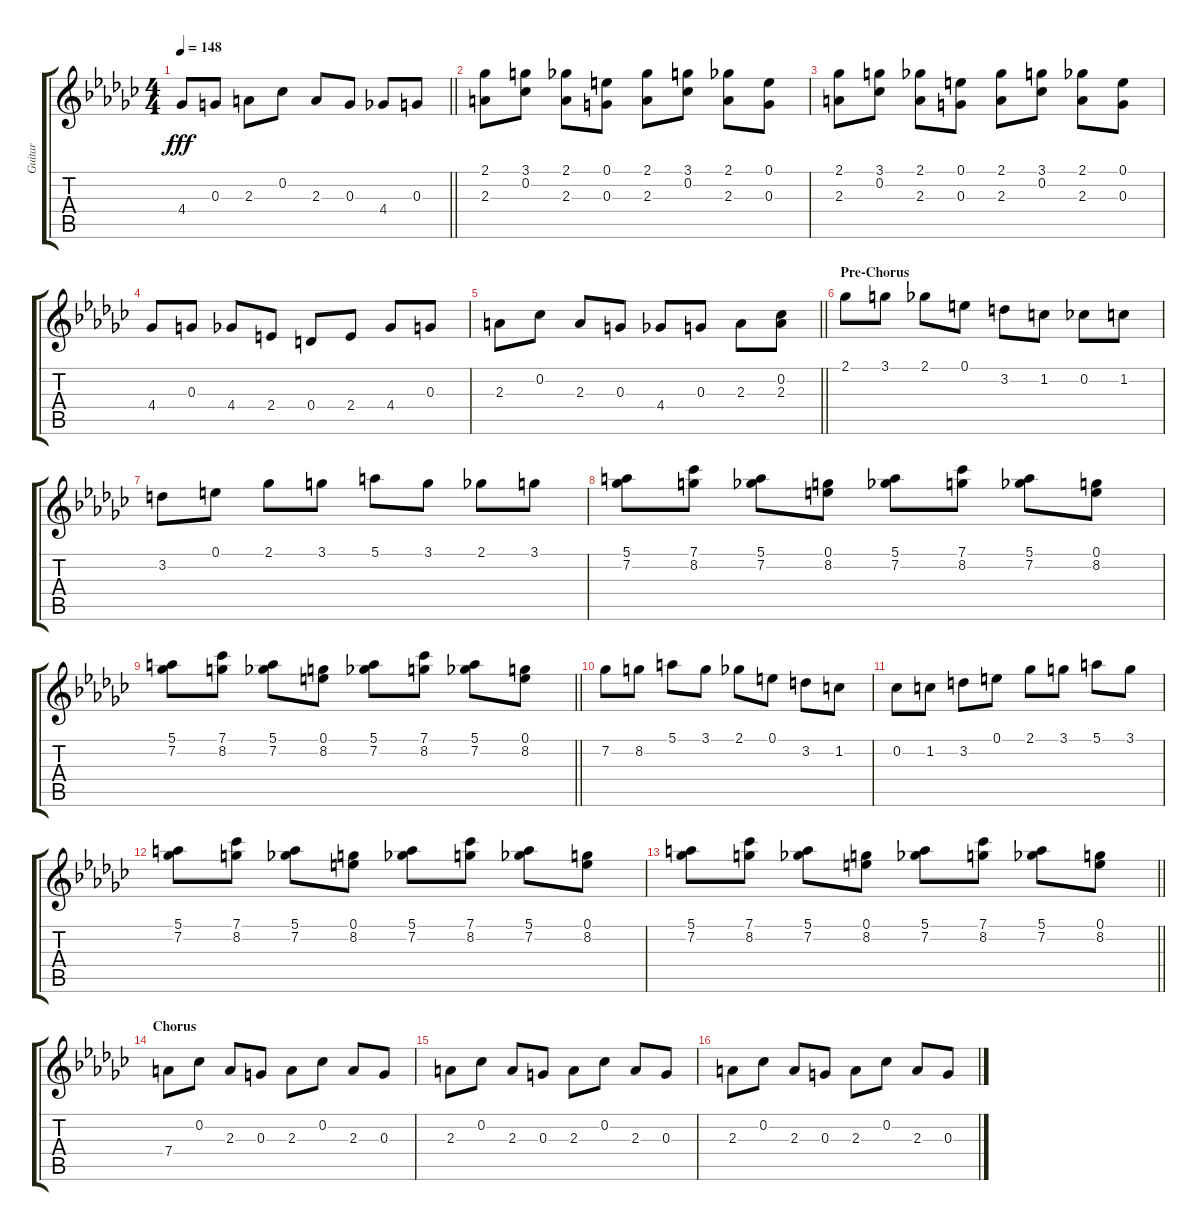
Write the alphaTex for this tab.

\track ("Guitar" "Guitar") {instrument electricguitarmuted}
\staff {score tabs}
\tuning (E4 B3 G3 D3 A2 E2) {hide}
\ts (4 4)
\tempo 148
\clef g2
\barLineRight lightlight
\ks gb
4.4.8{dy fff} 0.3.8 2.3.8 0.2.8 2.3.8 0.3.8 4.4.8 0.3.8 |
(2.1 2.3).8 (3.1 0.2).8 (2.1 2.3).8 (0.1 0.3).8 (2.1 2.3).8 (3.1 0.2).8 (2.1 2.3).8 (0.1 0.3).8 |
(2.1 2.3).8 (3.1 0.2).8 (2.1 2.3).8 (0.1 0.3).8 (2.1 2.3).8 (3.1 0.2).8 (2.1 2.3).8 (0.1 0.3).8 |
4.4.8 0.3.8 4.4.8 2.4.8 0.4.8 2.4.8 4.4.8 0.3.8 |
\barLineRight lightlight
2.3.8 0.2.8 2.3.8 0.3.8 4.4.8 0.3.8 2.3.8 (0.2 2.3).8 |
\section ("" "Pre-Chorus")
2.1.8 3.1.8 2.1.8 0.1.8 3.2.8 1.2.8 0.2.8 1.2.8 |
3.2.8 0.1.8 2.1.8 3.1.8 5.1.8 3.1.8 2.1.8 3.1.8 |
(5.1 7.2).8 (7.1 8.2).8 (5.1 7.2).8 (0.1 8.2).8 (5.1 7.2).8 (7.1 8.2).8 (5.1 7.2).8 (0.1 8.2).8 |
\barLineRight lightlight
(5.1 7.2).8 (7.1 8.2).8 (5.1 7.2).8 (0.1 8.2).8 (5.1 7.2).8 (7.1 8.2).8 (5.1 7.2).8 (0.1 8.2).8 |
7.2.8 8.2.8 5.1.8 3.1.8 2.1.8 0.1.8 3.2.8 1.2.8 |
0.2.8 1.2.8 3.2.8 0.1.8 2.1.8 3.1.8 5.1.8 3.1.8 |
(5.1 7.2).8 (7.1 8.2).8 (5.1 7.2).8 (0.1 8.2).8 (5.1 7.2).8 (7.1 8.2).8 (5.1 7.2).8 (0.1 8.2).8 |
\barLineRight lightlight
(5.1 7.2).8 (7.1 8.2).8 (5.1 7.2).8 (0.1 8.2).8 (5.1 7.2).8 (7.1 8.2).8 (5.1 7.2).8 (0.1 8.2).8 |
\section ("" "Chorus")
7.4.8 0.2.8 2.3.8 0.3.8 2.3.8 0.2.8 2.3.8 0.3.8 |
2.3.8 0.2.8 2.3.8 0.3.8 2.3.8 0.2.8 2.3.8 0.3.8 |
2.3.8 0.2.8 2.3.8 0.3.8 2.3.8 0.2.8 2.3.8 0.3.8
